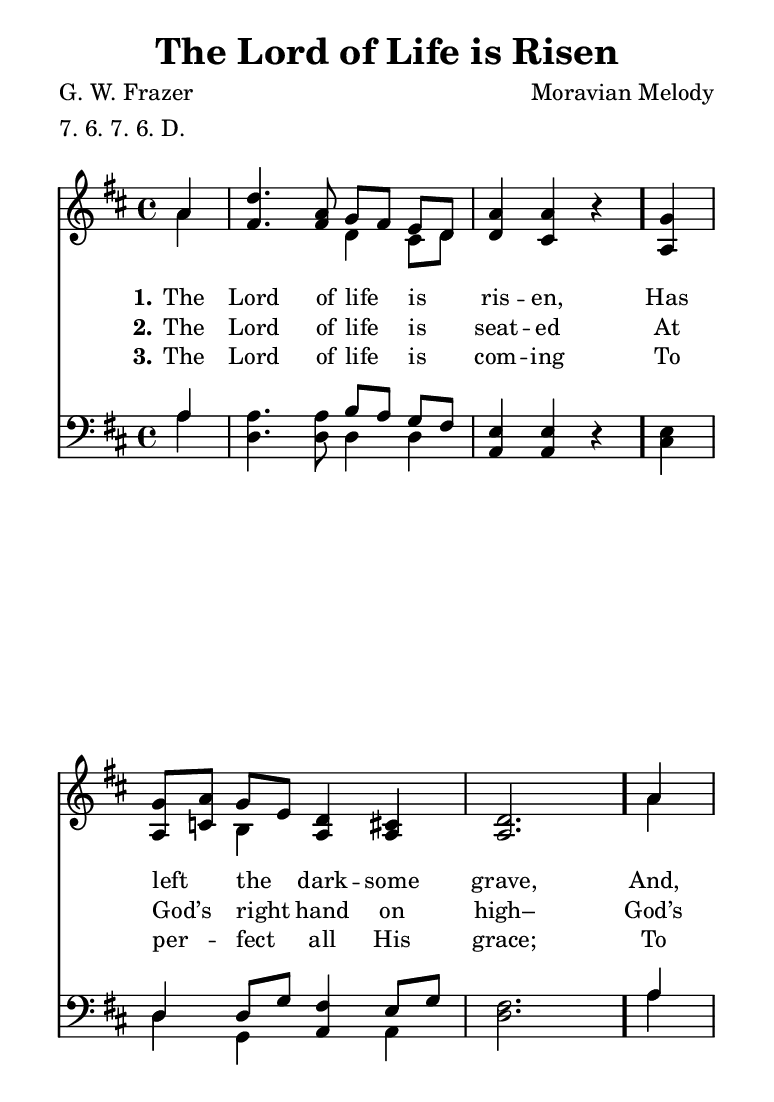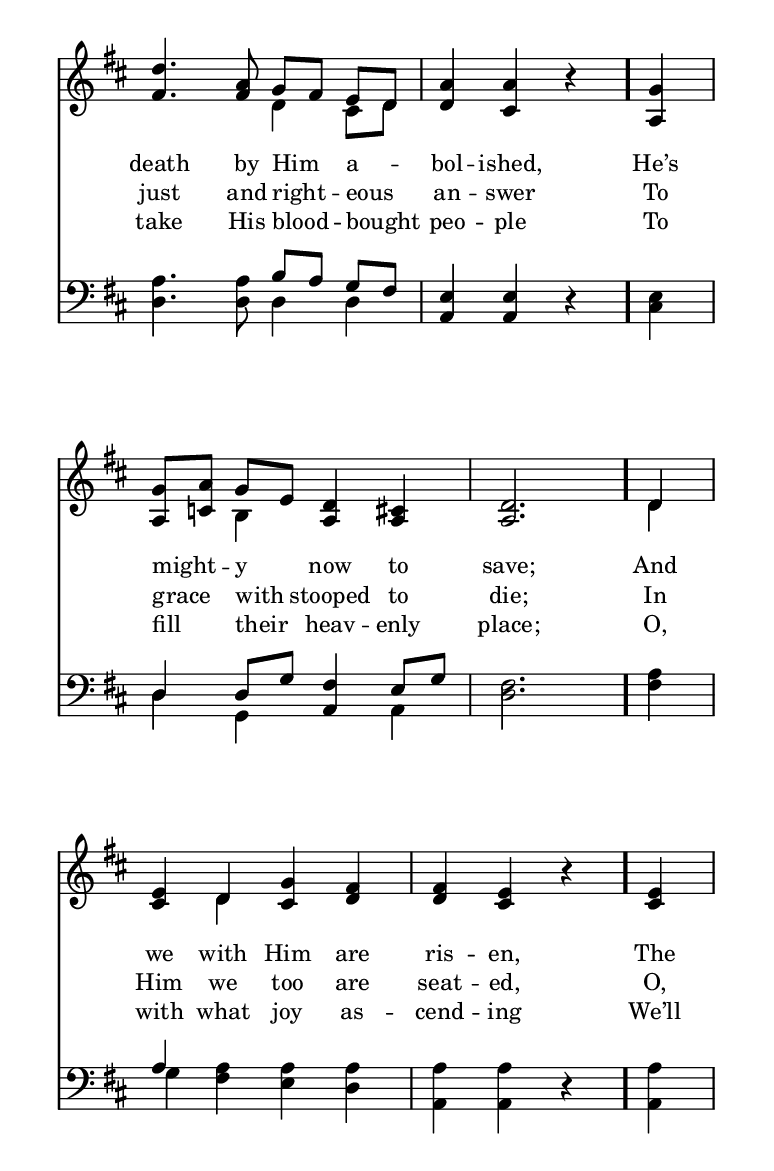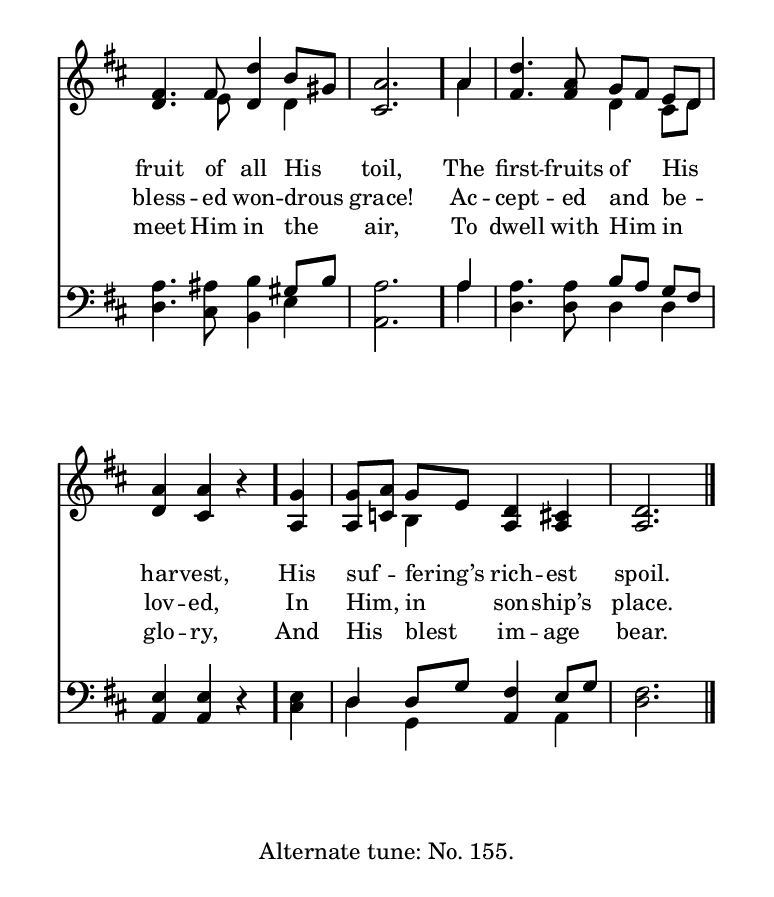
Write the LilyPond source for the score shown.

\include "common/global.ily"
\paper {
  \include "common/paper.ily"
}

\header{
  hymnnumber = "196"
  title = "The Lord of Life is Risen"
  tunename = "Ostrava"
  meter = "7. 6. 7. 6. D."
  poet = "G. W. Frazer"
  composer = "Moravian Melody"
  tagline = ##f
}

global = {
  \include "common/overrides.ily"
  \time 4/4
  \override Score.MetronomeMark.transparent = ##t % hide all fermata changes too
  \tempo 4=90
  \key d \major
  \partial 4
  \autoBeamOff
}

notesSoprano = {
\global
\relative c' {

  a'4 | d4. a8 g[ fis] e[ d] | a'4 a r4
  g4 | g8[ a] g[ e] d4 cis | d2. \eogbreak
  a'4 | d4. a8 g[ fis] e[ d] | a'4 a r4
  g4 | g8[ a] g[ e] d4 cis | d2. \eogbreak

  d4 | e d g fis | fis e r
  e4 | fis4. fis8 d'4 b8[ gis] | a2. \eogbreak

  a4 | d4. a8 g[ fis] e[ d] | a'4 a r4
  g4 | g8[ a] g[ e] d4 cis | d2.

  \bar "|."

}
}

notesAlto = {
\global
\relative e {

  a'4 | fis4. fis8 d4 cis8[ d] | d4 cis r
  a4 | a8[ c] b4 a a | a2.
  a'4 | fis4. fis8 d4 cis8[ d] | d4 cis r
  a4 | a8[ c] b4 a a | a2.

  d4 | cis d cis d | d cis r
  cis4 | d4. e8 d4 d | cis2.
  a'4 | fis4. fis8 d4 cis8[ d] | d4 cis r
  a4 | a8[ c] b4 a a | a2.

}
}

notesTenor = {
\global
\relative a {

  a4 | a4. a8 b8[ a] g[ fis] | e4 e r
  e4 | d d8[ g] fis4 e8[ g] | fis2.
  a4 | a4. a8 b8[ a] g[ fis] | e4 e r
  e4 | d d8[ g] fis4 e8[ g] | fis2.

  a4 | a a a a | a a r
  a4 | a4. ais8 b4 gis8[ b] | a2.
  a4 | a4. a8 b8[ a] g[ fis] | e4 e r
  e4 | d d8[ g] fis4 e8[ g] | fis2.

}
}

notesBass = {
\global
\relative f, {

  a'4 | d,4. d8 d4 d | a4 a r
  cis4 | d g, a a | d2.
  a'4 | d,4. d8 d4 d | a4 a r
  cis4 | d g, a a | d2.

  fis4 | g fis e d | a a r
  a4 | d4. cis8 b4 e | a,2.
  a'4 | d,4. d8 d4 d | a4 a r
  cis4 | d g, a a | d2.

}
}

wordsA = \lyricmode {
\set stanza = "1."

The Lord of life is ris -- en, \bar "."
Has left the dark -- some grave, \bar "."
And, death by Him a -- bol -- ished, \bar "."
He’s might -- y now to save; \bar "."
And we with Him are ris -- en, \bar "."
The fruit of all His toil, \bar "."
The first -- fruits of His har -- vest, \bar "."
His suf -- fering’s rich -- est spoil. \bar "."

}

wordsB = \lyricmode {
\set stanza = "2."

The Lord of life is seat -- ed
At God’s right hand on high–
God’s just and right -- eous an -- swer
To grace with stooped to die;
In Him we too are seat -- ed,
O, bless -- ed won -- drous grace!
Ac -- cept -- ed and be -- lov -- ed,
In Him, in son -- ship’s place.

}

wordsC = \lyricmode {
\set stanza = "3."

The Lord of life is com -- ing
To per -- fect all His grace;
To take His blood -- bought peo -- ple
To fill their heav -- enly place;
O, with what joy as -- cend -- ing
We’ll meet Him in the air,
To dwell with Him in glo -- ry,
And His blest im -- age bear.

}

\score {
  \context ChoirStaff <<
    \context Staff = upper <<
      \set Staff.autoBeaming = ##f
      \set ChoirStaff.systemStartDelimiter = #'SystemStartBar
      \set ChoirStaff.printPartCombineTexts = ##f
      \partcombine #'(2 . 9) \notesSoprano \notesAlto
      \context NullVoice = sopranos { \voiceOne << \notesSoprano >> }
      \context NullVoice = altos { \voiceTwo << \notesAlto >> }
      \context Lyrics = one   \lyricsto sopranos \wordsA
      \context Lyrics = two   \lyricsto sopranos \wordsB
      \context Lyrics = three \lyricsto sopranos \wordsC
    >>
    \context Staff = men <<
      \clef bass
      \set ChoirStaff.printPartCombineTexts = ##f
      \partcombine #'(2 . 9) \notesTenor \notesBass
      \context NullVoice = tenors { \voiceOne << \notesTenor >> }
      \context NullVoice = basses { \voiceTwo << \notesBass >> }
    >>
  >>
  \layout {
    \include "common/layout.ily"
  }
  \midi{
    \include "common/midi.ily"
  }
}

\noPageBreak \markup { \vspace #2 \fill-line { \raise #2 \line { Alternate tune: No. 155. } } }

\version "2.19.49"  % necessary for upgrading to future LilyPond versions.

% vi:set et ts=2 sw=2 ai nocindent syntax=lilypond:
